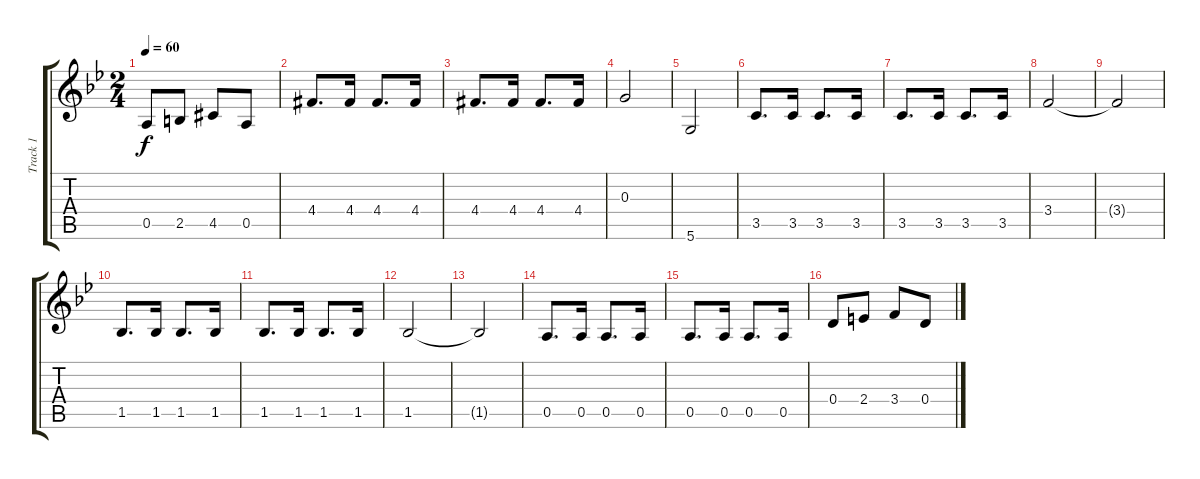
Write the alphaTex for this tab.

\track ("Track 1" "Track 1") {instrument acousticguitarsteel}
\staff {score tabs}
\tuning (E4 B3 G3 D3 A2 D2) {hide}
\ts (2 4)
\tempo 60
\clef g2
\ks bb
0.5.8{dy f} 2.5.8 4.5{acc #}.8 0.5.8 |
4.4{acc #}.8{d} 4.4{acc #}.16 4.4{acc #}.8{d} 4.4{acc #}.16 |
4.4{acc #}.8{d} 4.4{acc #}.16 4.4{acc #}.8{d} 4.4{acc #}.16 |
0.3.2 |
5.6.2 |
3.5.8{d} 3.5.16 3.5.8{d} 3.5.16 |
3.5.8{d} 3.5.16 3.5.8{d} 3.5.16 |
3.4.2 |
3.4{t}.2 |
1.5.8{d} 1.5.16 1.5.8{d} 1.5.16 |
1.5.8{d} 1.5.16 1.5.8{d} 1.5.16 |
1.5.2 |
1.5{t}.2 |
0.5.8{d} 0.5.16 0.5.8{d} 0.5.16 |
0.5.8{d} 0.5.16 0.5.8{d} 0.5.16 |
0.4.8 2.4.8 3.4.8 0.4.8
